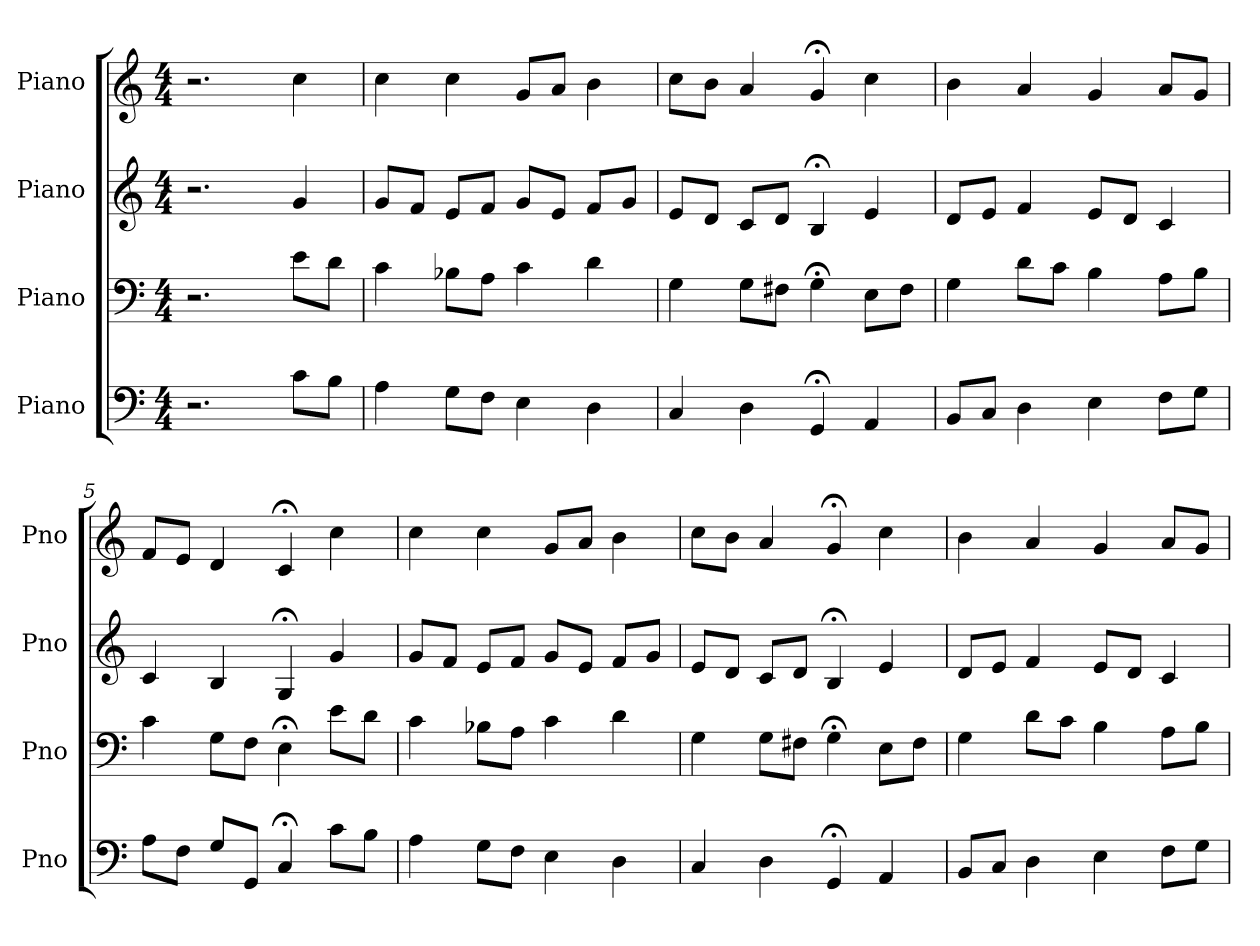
**kern	**kern	**kern	**kern
*part4	*part3	*part2	*part1
*staff4	*staff3	*staff2	*staff1
*I"Piano	*I"Piano	*I"Piano	*I"Piano
*I'Pno	*I'Pno	*I'Pno	*I'Pno
*clefF4	*clefF4	*clefG2	*clefG2
*k[]	*k[]	*k[]	*k[]
*M4/4	*M4/4	*M4/4	*M4/4
=1	=1	=1	=1
2.r	2.r	2.r	2.r
8c\L	8e\L	4g/	4cc\
8B\J	8d\J	.	.
=2	=2	=2	=2
4A\	4c\	8g/L	4cc\
.	.	8f/J	.
8G\L	8B-X\L	8e/L	4cc\
8F\J	8A\J	8f/J	.
4E\	4c\	8g/L	8g/L
.	.	8e/J	8a/J
4D\	4d\	8f/L	4b\
.	.	8g/J	.
=3	=3	=3	=3
4C/	4G\	8e/L	8cc\L
.	.	8d/J	8b\J
4D\	8G\L	8c/L	4a/
.	8F#X\J	8d/J	.
4GG;</	4G;<\	4B;</	4g;</
4AA/	8E\L	4e/	4cc\
.	8F#\J	.	.
=4	=4	=4	=4
8BB/L	4G\	8d/L	4b\
8C/J	.	8e/J	.
4D\	8d\L	4f/	4a/
.	8c\J	.	.
4E\	4B\	8e/L	4g/
.	.	8d/J	.
8F\L	8A\L	4c/	8a/L
8G\J	8B\J	.	8g/J
=5	=5	=5	=5
8A\L	4c\	4c/	8f/L
8F\J	.	.	8e/J
8G/L	8G\L	4B/	4d/
8GG/J	8F\J	.	.
4C;</	4E;<\	4G;</	4c;</
8c\L	8e\L	4g/	4cc\
8B\J	8d\J	.	.
=6	=6	=6	=6
4A\	4c\	8g/L	4cc\
.	.	8f/J	.
8G\L	8B-X\L	8e/L	4cc\
8F\J	8A\J	8f/J	.
4E\	4c\	8g/L	8g/L
.	.	8e/J	8a/J
4D\	4d\	8f/L	4b\
.	.	8g/J	.
=7	=7	=7	=7
4C/	4G\	8e/L	8cc\L
.	.	8d/J	8b\J
4D\	8G\L	8c/L	4a/
.	8F#X\J	8d/J	.
4GG;</	4G;<\	4B;</	4g;</
4AA/	8E\L	4e/	4cc\
.	8F#\J	.	.
=8	=8	=8	=8
8BB/L	4G\	8d/L	4b\
8C/J	.	8e/J	.
4D\	8d\L	4f/	4a/
.	8c\J	.	.
4E\	4B\	8e/L	4g/
.	.	8d/J	.
8F\L	8A\L	4c/	8a/L
8G\J	8B\J	.	8g/J
=	=	=	=
*-	*-	*-	*-
